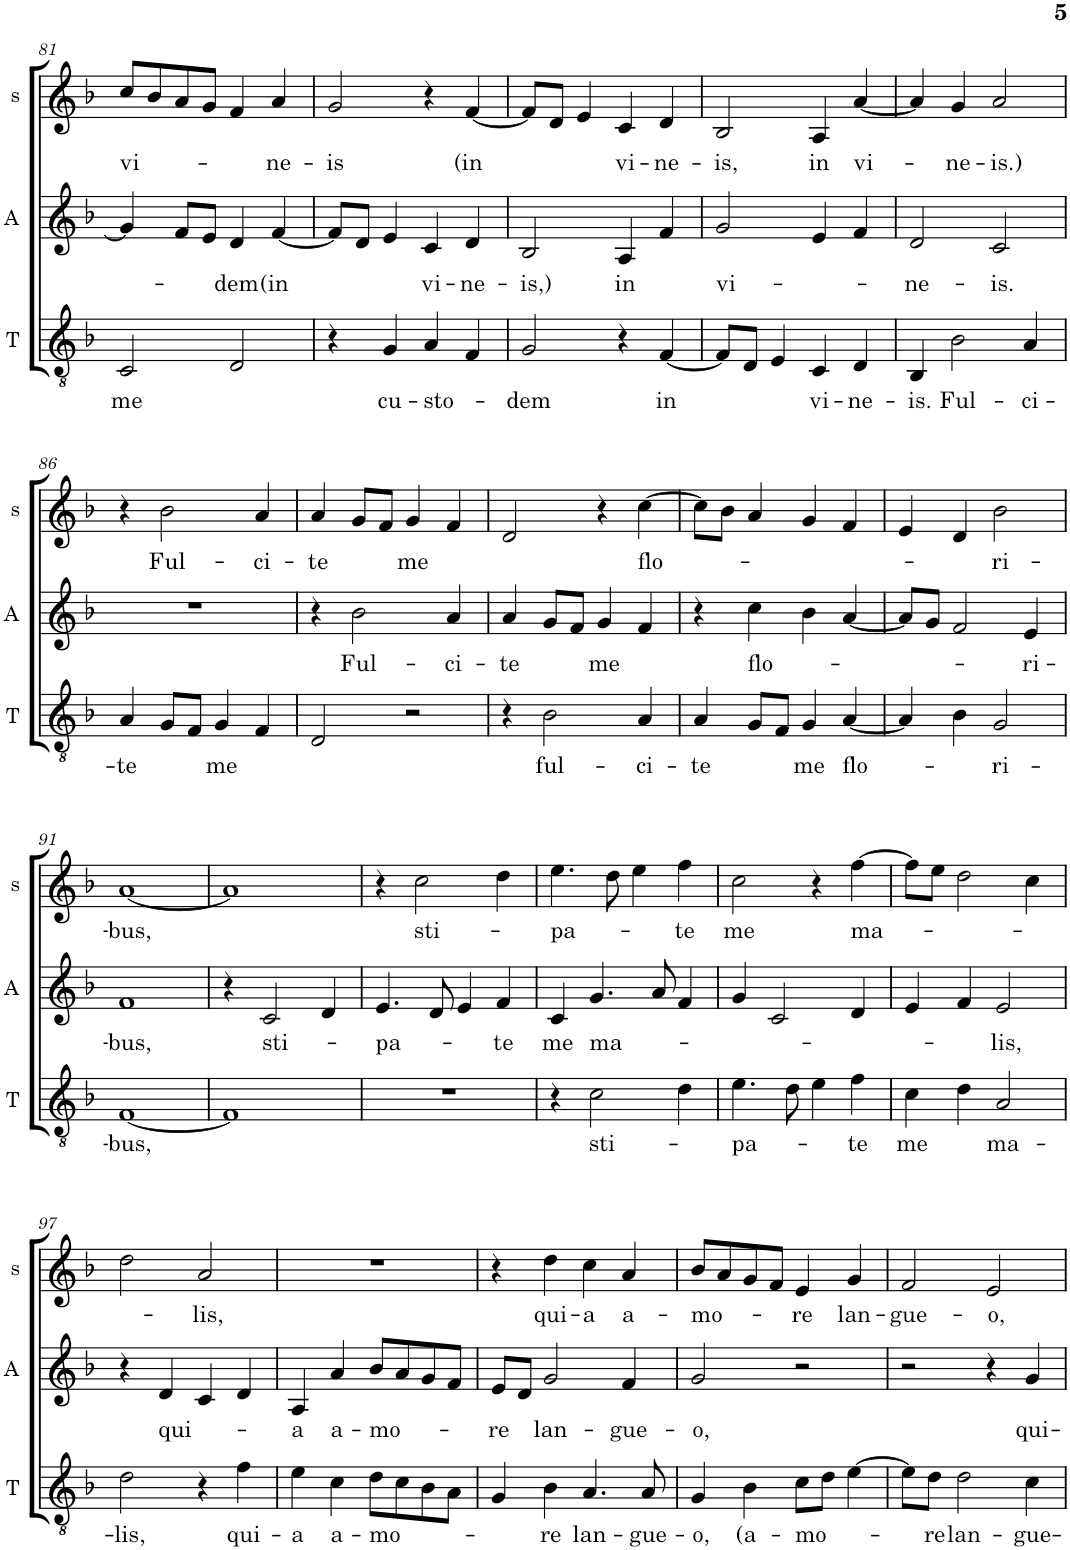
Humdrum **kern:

**kern	**text	**kern	**text	**kern	**text
*part3	*part3	*part2	*part2	*part1	*part1
*staff3	*staff3	*staff2	*staff2	*staff1	*staff1
*I"T	*	*I"A	*	*I"s	*
*I'T	*	*I'A	*	*I's	*
!!LO:PB:g=z
*clefGv2	*	*clefG2	*	*clefG2	*
*k[b-]	*	*k[b-]	*	*k[b-]	*
*M2/2	*	*M2/2	*	*M2/2	*
*met(c|)	*	*met(c|)	*	*met(c|)	*
=81	=81	=81	=81	=81	=81
!	!LO:LY:b	!	!	!	!LO:LY:b
2C/	me	4g/]	.	8cc/L	vi-
.	.	.	.	8b-/	.
.	.	8f/L	.	8a/	.
.	.	8e/J	.	8g/J	.
!	!	!	!LO:LY:b	!	!
2D/	.	4d/	-dem	4f/	.
!	!	!	!LO:LY:b	!	!LO:LY:b
.	.	[4f/	(in	4a/	-ne-
=82	=82	=82	=82	=82	=82
!	!	!	!	!	!LO:LY:b
4r	.	8f/L]	.	2g/	-is
.	.	8d/J	.	.	.
!	!LO:LY:b	!	!	!	!
4G/	cu-	4e/	.	.	.
!	!LO:LY:b	!	!LO:LY:b	!	!
4A/	-sto-	4c/	vi-	4r	.
!	!	!	!LO:LY:b	!	!LO:LY:b
4F/	.	4d/	-ne-	[4f/	(in
=83	=83	=83	=83	=83	=83
!	!LO:LY:b	!	!LO:LY:b	!	!
2G/	-dem	2B-/	-is,)	8f/L]	.
.	.	.	.	8d/J	.
.	.	.	.	4e/	.
!	!	!	!LO:LY:b	!	!LO:LY:b
4r	.	4A/	in	4c/	vi-
!	!LO:LY:b	!	!	!	!LO:LY:b
[4F/	in	4f/	.	4d/	-ne-
=84	=84	=84	=84	=84	=84
!	!	!	!LO:LY:b	!	!LO:LY:b
8F/L]	.	2g/	vi-	2B-/	-is,
8D/J	.	.	.	.	.
4E/	.	.	.	.	.
!	!LO:LY:b	!	!	!	!LO:LY:b
4C/	vi-	4e/	.	4A/	in
!	!LO:LY:b	!	!	!	!LO:LY:b
4D/	-ne-	4f/	.	[4a/	vi-
=85	=85	=85	=85	=85	=85
!	!LO:LY:b	!	!LO:LY:b	!	!
4BB-/	-is.	2d/	-ne-	4a/]	.
!	!LO:LY:b	!	!	!	!LO:LY:b
2B-\	Ful-	.	.	4g/	-ne-
!	!	!	!LO:LY:b	!	!LO:LY:b
.	.	2c/	-is.	2a/	-is.)
!	!LO:LY:b	!	!	!	!
4A/	-ci-	.	.	.	.
!!LO:LB:g=z
=86	=86	=86	=86	=86	=86
!	!LO:LY:b	!	!	!	!
4A/	-te	1r	.	4r	.
!	!	!	!	!	!LO:LY:b
8G/L	.	.	.	2b-\	Ful-
8F/J	.	.	.	.	.
!	!LO:LY:b	!	!	!	!
4G/	me	.	.	.	.
!	!	!	!	!	!LO:LY:b
4F/	.	.	.	4a/	-ci-
=87	=87	=87	=87	=87	=87
!	!	!	!	!	!LO:LY:b
2D/	.	4r	.	4a/	-te
!	!	!	!LO:LY:b	!	!
.	.	2b-\	Ful-	8g/L	.
.	.	.	.	8f/J	.
!	!	!	!	!	!LO:LY:b
2r	.	.	.	4g/	me
!	!	!	!LO:LY:b	!	!
.	.	4a/	-ci-	4f/	.
=88	=88	=88	=88	=88	=88
!	!	!	!LO:LY:b	!	!
4r	.	4a/	-te	2d/	.
!	!LO:LY:b	!	!	!	!
2B-\	ful-	8g/L	.	.	.
.	.	8f/J	.	.	.
!	!	!	!LO:LY:b	!	!
.	.	4g/	me	4r	.
!	!LO:LY:b	!	!	!	!LO:LY:b
4A/	-ci-	4f/	.	[4cc\	flo-
=89	=89	=89	=89	=89	=89
!	!LO:LY:b	!	!	!	!
4A/	-te	4r	.	8cc\L]	.
.	.	.	.	8b-\J	.
!	!	!	!LO:LY:b	!	!
8G/L	.	4cc\	flo-	4a/	.
8F/J	.	.	.	.	.
!	!LO:LY:b	!	!	!	!
4G/	me	4b-\	.	4g/	.
!	!LO:LY:b	!	!	!	!
[4A/	flo-	[4a/	.	4f/	.
=90	=90	=90	=90	=90	=90
4A/]	.	8a/L]	.	4e/	.
.	.	8g/J	.	.	.
4B-\	.	2f/	.	4d/	.
!	!LO:LY:b	!	!	!	!LO:LY:b
2G/	-ri-	.	.	2b-\	ri-
!	!	!	!LO:LY:b	!	!
.	.	4e/	-ri-	.	.
!!LO:LB:g=z
=91	=91	=91	=91	=91	=91
!	!LO:LY:b	!	!LO:LY:b	!	!LO:LY:b
[1F	-bus,	1f	-bus,	[1a	-bus,
=92	=92	=92	=92	=92	=92
1F]	.	4r	.	1a]	.
!	!	!	!LO:LY:b	!	!
.	.	2c/	sti-	.	.
.	.	4d/	.	.	.
=93	=93	=93	=93	=93	=93
!	!	!	!LO:LY:b	!	!
1r	.	4.e/	-pa-	4r	.
!	!	!	!	!	!LO:LY:b
.	.	.	.	2cc\	sti-
.	.	8d/	.	.	.
.	.	4e/	.	.	.
!	!	!	!LO:LY:b	!	!
.	.	4f/	-te	4dd\	.
=94	=94	=94	=94	=94	=94
!	!	!	!LO:LY:b	!	!LO:LY:b
4r	.	4c/	me	4.ee\	-pa-
!	!LO:LY:b	!	!LO:LY:b	!	!
2c\	sti-	4.g/	ma-	.	.
.	.	.	.	8dd\	.
.	.	.	.	4ee\	.
.	.	8a/	.	.	.
!	!	!	!	!	!LO:LY:b
4d\	.	4f/	.	4ff\	-te
=95	=95	=95	=95	=95	=95
!	!LO:LY:b	!	!	!	!LO:LY:b
4.e\	-pa-	4g/	.	2cc\	me
.	.	2c/	.	.	.
8d\	.	.	.	.	.
4e\	.	.	.	4r	.
!	!LO:LY:b	!	!	!	!LO:LY:b
4f\	-te	4d/	.	[4ff\	ma-
=96	=96	=96	=96	=96	=96
!	!LO:LY:b	!	!	!	!
4c\	me	4e/	.	8ff\L]	.
.	.	.	.	8ee\J	.
4d\	.	4f/	.	2dd\	.
!	!LO:LY:b	!	!LO:LY:b	!	!
2A/	ma-	2e/	-lis,	.	.
.	.	.	.	4cc\	.
!!LO:LB:g=z
=97	=97	=97	=97	=97	=97
!	!LO:LY:b	!	!	!	!
2d\	-lis,	4r	.	2dd\	.
!	!	!	!LO:LY:b	!	!
.	.	4d/	qui-	.	.
!	!	!	!	!	!LO:LY:b
4r	.	4c/	.	2a/	-lis,
!	!LO:LY:b	!	!	!	!
4f\	qui-	4d/	.	.	.
=98	=98	=98	=98	=98	=98
!	!LO:LY:b	!	!LO:LY:b	!	!
4e\	-a	4A/	-a	1r	.
!	!LO:LY:b	!	!LO:LY:b	!	!
4c\	a-	4a/	a-	.	.
!	!LO:LY:b	!	!LO:LY:b	!	!
8d\L	-mo-	8b-/L	-mo-	.	.
8c\	.	8a/	.	.	.
8B-\	.	8g/	.	.	.
8A\J	.	8f/J	.	.	.
=99	=99	=99	=99	=99	=99
!	!	!	!LO:LY:b	!	!
4G/	.	8e/L	-re	4r	.
.	.	8d/J	.	.	.
!	!LO:LY:b	!	!LO:LY:b	!	!LO:LY:b
4B-\	-re	2g/	lan-	4dd\	qui-
!	!LO:LY:b	!	!	!	!LO:LY:b
4.A/	lan-	.	.	4cc\	-a
!	!	!	!LO:LY:b	!	!LO:LY:b
.	.	4f/	-gue-	4a/	a-
!	!LO:LY:b	!	!	!	!
8A/	-gue-	.	.	.	.
=100	=100	=100	=100	=100	=100
!	!LO:LY:b	!	!LO:LY:b	!	!LO:LY:b
4G/	-o,	2g/	-o,	8b-/L	-mo-
.	.	.	.	8a/	.
!	!LO:LY:b	!	!	!	!
4B-\	(a-	.	.	8g/	.
.	.	.	.	8f/J	.
!	!LO:LY:b	!	!	!	!LO:LY:b
8c\L	-mo-	2r	.	4e/	-re
8d\J	.	.	.	.	.
!	!	!	!	!	!LO:LY:b
[4e\	.	.	.	4g/	lan-
=101	=101	=101	=101	=101	=101
!	!	!	!	!	!LO:LY:b
8e\L]	.	2r	.	2f/	-gue-
!	!LO:LY:b	!	!	!	!
8d\J	-re	.	.	.	.
!	!LO:LY:b	!	!	!	!
2d\	lan-	.	.	.	.
!	!	!	!	!	!LO:LY:b
.	.	4r	.	2e/	-o,
!	!LO:LY:b	!	!LO:LY:b	!	!
4c\	-gue-	4g/	qui-	.	.
=	=	=	=	=	=
*-	*-	*-	*-	*-	*-
